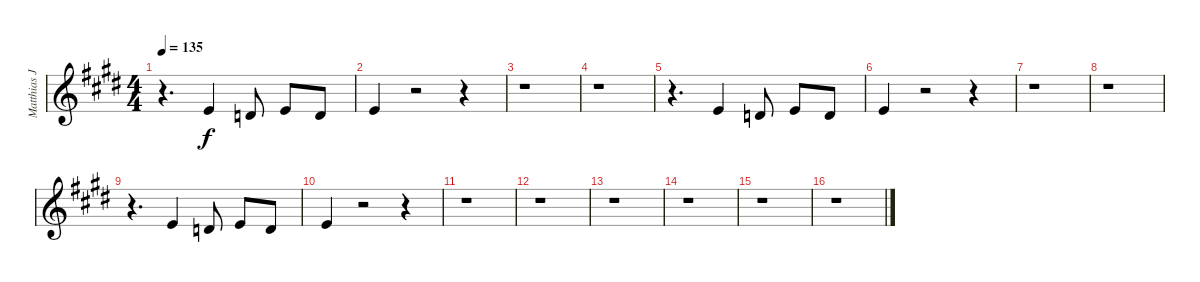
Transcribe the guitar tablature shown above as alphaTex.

\track ("Matthias Jabs Vocals" "Matthias J") {instrument lead6voice}
\staff {score}
\tuning (E4 B3 G3 D3 A2 E2) {hide}
\ts (4 4)
\tempo 135
\clef g2
\ks e
r.4{d dy f} 9.3.4 7.3.8 9.3.8 7.3.8 |
9.3.4 r.2 r.4 |
r.1 |
r.1 |
r.4{d} 9.3.4 7.3.8 9.3.8 7.3.8 |
9.3.4 r.2 r.4 |
r.1 |
r.1 |
r.4{d} 9.3.4 7.3.8 9.3.8 7.3.8 |
9.3.4 r.2 r.4 |
r.1 |
r.1 |
r.1 |
r.1 |
r.1 |
r.1
